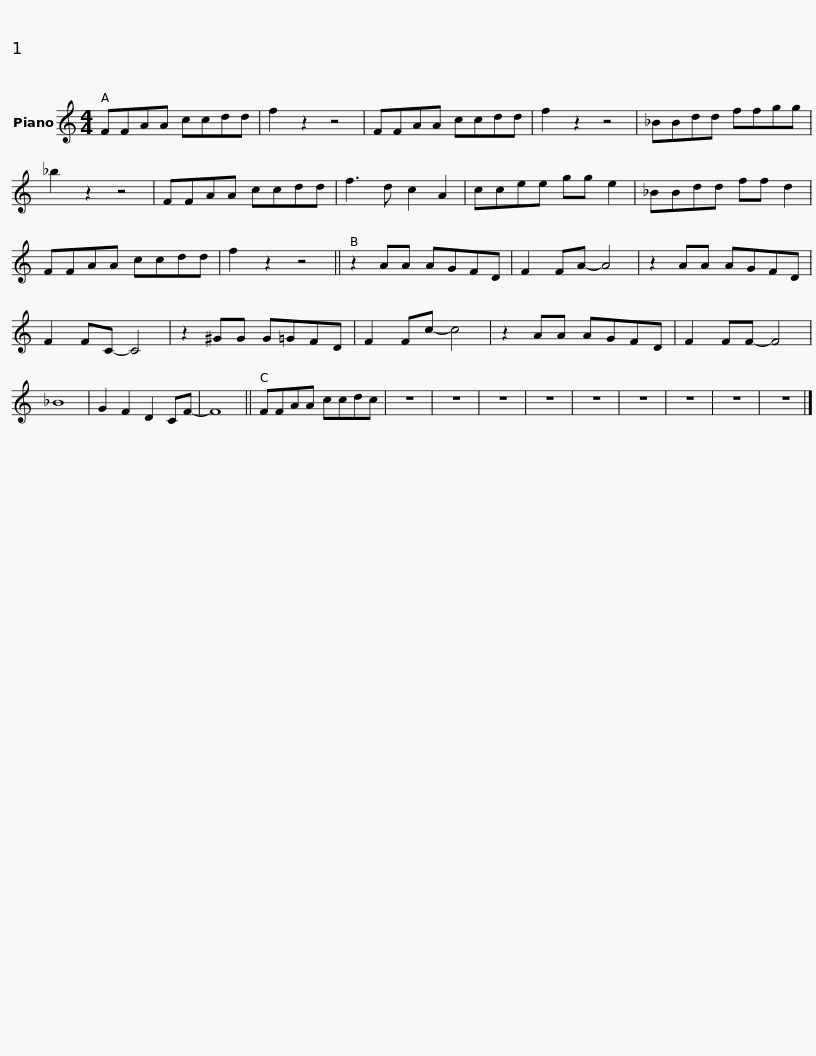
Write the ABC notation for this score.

X:1
L:1/8
M:4/4
I:linebreak $
K:C
V:1 treble
V:1
 FFAA ccdd | f2 z2 z4 | FFAA ccdd | f2 z2 z4 |$ _BBdd ffgg | %5
 _b2 z2 z4 | FFAA ccdd | f3 d c2 A2 |$ ccee gg e2 | _BBdd ff d2 | %10
 FFAA ccdd | f2 z2 z4 ||$ z2 AA AGFD | F2 FA- A4 | z2 AA AGFD | %15
 F2 FC- C4 |$ z2 ^GG G=GFD | F2 Fc- c4 | z2 AA AGFD | F2 FF- F4 |$ %20
 _B8 | G2 F2 D2 CF- | F8 || FFAA ccdc |$ z8 | %25
 z8 | z8 | z8 |$ z8 | z8 | %30
 z8 | z8 |$ z8 |] %33
